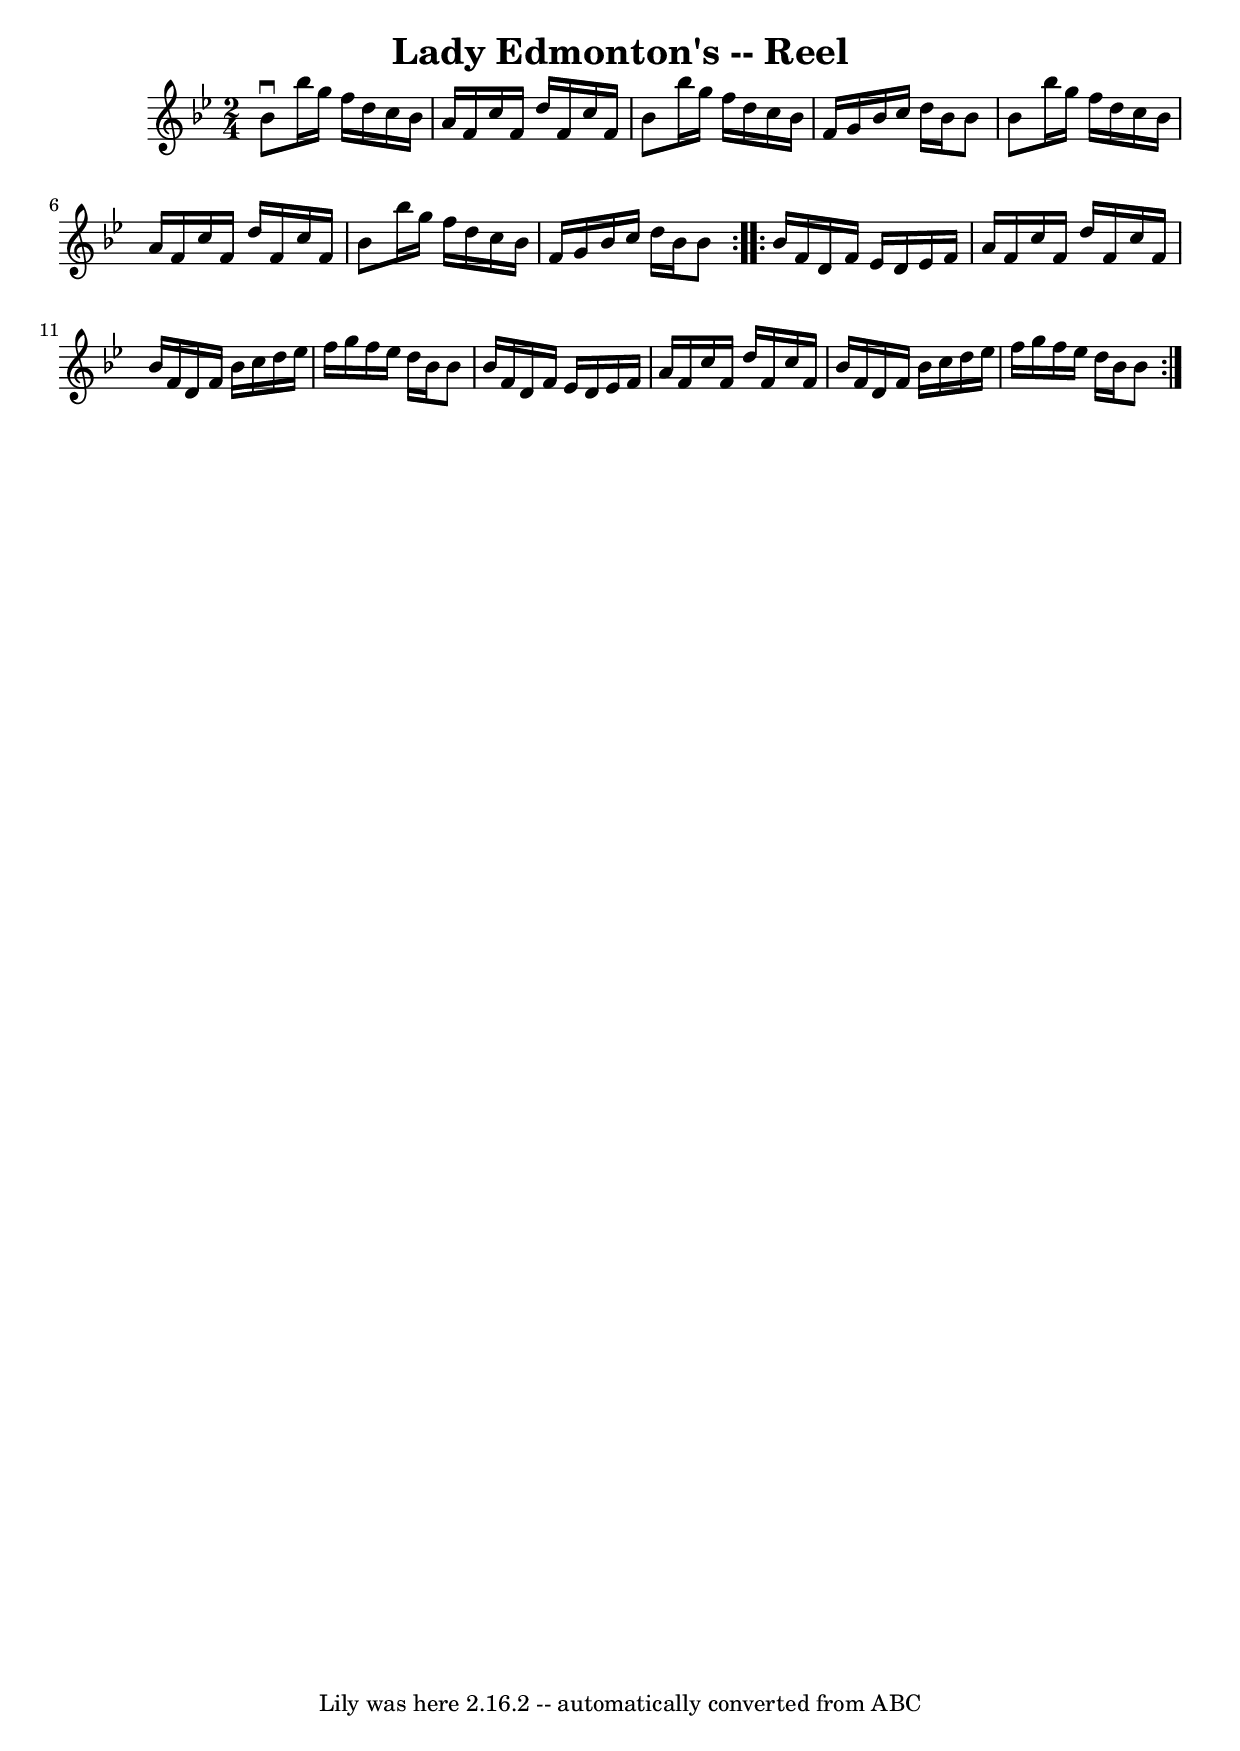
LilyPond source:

\version "2.16.2"
\include "Mammoth.ily"
\header {
	%% book = "Ryan's Mammoth Collection"
	crossRefNumber = "1"
	footnotes = ""
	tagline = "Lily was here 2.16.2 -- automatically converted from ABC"
	title = "Lady Edmonton's -- Reel"
}
voicedefault =  {


\repeat volta 2 {
\time 2/4 
\key bes \major bes'8^\downbow bes''16 g''16 f''16    
d''16 c''16 bes'16  |
 a'16 f'16 c''16 f'16 d''16    
f'16 c''16 f'16  |
 bes'8 bes''16 g''16 f''16 d''16   
 c''16 bes'16  |
 f'16 g'16 bes'16 c''16 d''16 bes'16 
 bes'8  |
 bes'8 bes''16 g''16 f''16 d''16 c''16    
bes'16  |
 a'16 f'16 c''16 f'16 d''16 f'16 c''16    
f'16  |
 bes'8 bes''16 g''16 f''16 d''16 c''16 bes'16 
 |
 f'16 g'16 bes'16 c''16 d''16 bes'16 bes'8  
} \repeat volta 2 { bes'16 f'16 d'16 f'16 ees'16 d'16    
ees'16 f'16  |
 a'16 f'16 c''16 f'16 d''16 f'16    
c''16 f'16  |
 bes'16 f'16 d'16 f'16 bes'16 c''16    
d''16 ees''16  |
 f''16 g''16 f''16 ees''16 d''16    
bes'16 bes'8  |
 bes'16 f'16 d'16 f'16 ees'16 d'16  
 ees'16 f'16  |
 a'16 f'16 c''16 f'16 d''16 f'16    
c''16 f'16  |
 bes'16 f'16 d'16 f'16 bes'16 c''16    
d''16 ees''16  |
 f''16 g''16 f''16 ees''16 d''16    
bes'16 bes'8  }   
}

\score{
    <<

	\context Staff="default"
	{
	    \voicedefault 
	}

    >>
	\layout {
	}
	\midi {}
}
